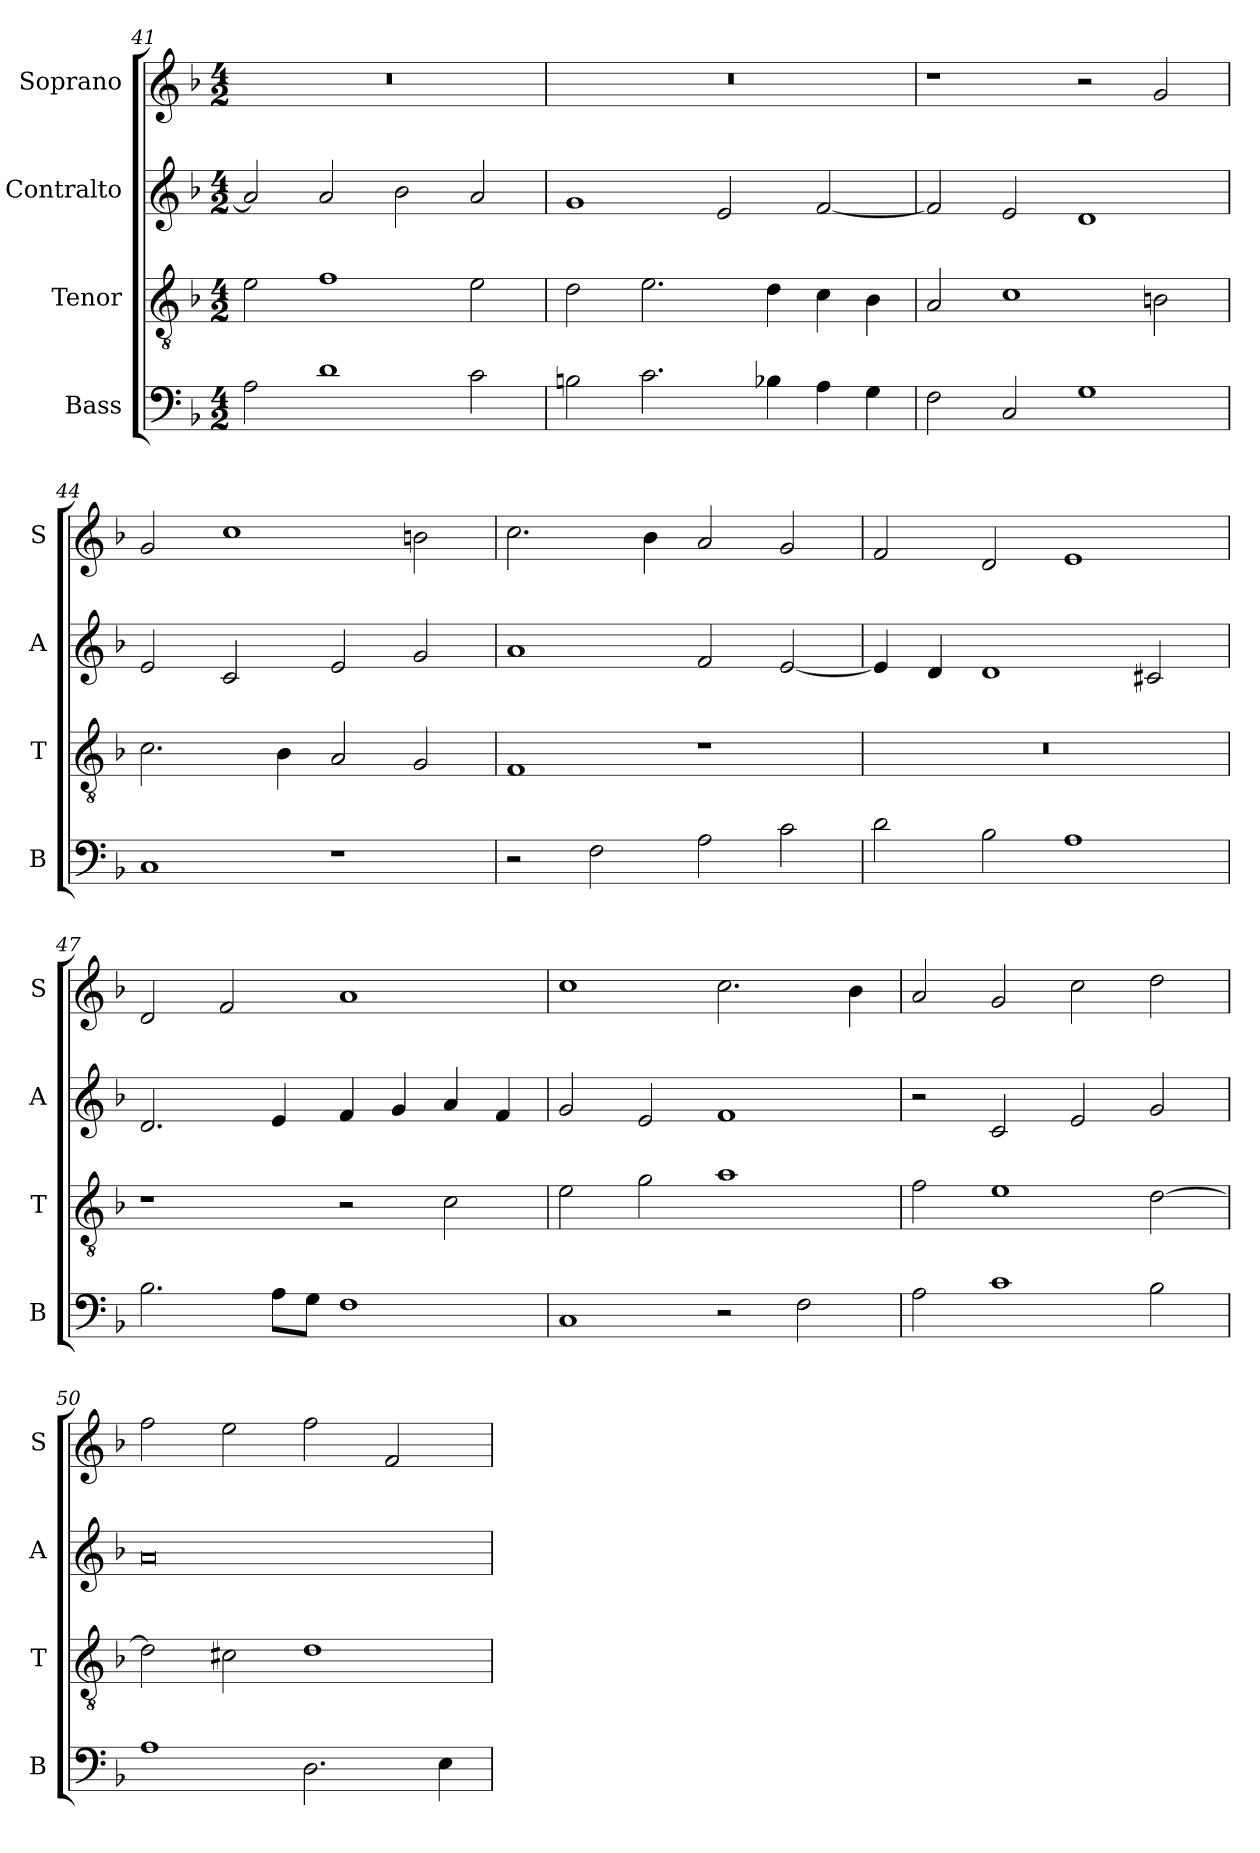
**kern	**kern	**kern	**kern
*part4	*part3	*part2	*part1
*staff4	*staff3	*staff2	*staff1
*I"Bass	*I"Tenor	*I"Contralto	*I"Soprano
*I'B	*I'T	*I'A	*I'S
*clefF4	*clefGv2	*clefG2	*clefG2
*k[b-]	*k[b-]	*k[b-]	*k[b-]
*G:dor	*G:dor	*G:dor	*G:dor
*M4/2	*M4/2	*M4/2	*M4/2
=41	=41	=41	=41
2A	2e	2a]	0r
1d	1f	2a	.
.	.	2b-	.
2c	2e	2a	.
=42	=42	=42	=42
2Bn	2d	1g	0r
2.c	2.e	.	.
.	.	2e	.
4B-X	4d	.	.
4A	4c	[2f	.
4G	4B-	.	.
=43	=43	=43	=43
2F	2A	2f]	1r
2C	1c	2e	.
1G	.	1d	2r
.	2Bn	.	2g
=44	=44	=44	=44
1C	2.c	2e	2g
.	.	2c	1cc
.	4B-	.	.
1r	2A	2e	.
.	2G	2g	2bn
=45	=45	=45	=45
2r	1F	1a	2.cc
2F	.	.	.
.	.	.	4b-
2A	1r	2f	2a
2c	.	[2e	2g
=46	=46	=46	=46
2d	0r	4e]	2f
.	.	4d	.
2B-	.	1d	2d
1A	.	.	1e
.	.	2c#X	.
=47	=47	=47	=47
2.B-	1r	2.d	2d
.	.	.	2f
8A\L	.	4e	.
8G\J	.	.	.
1F	2r	4f	1a
.	.	4g	.
.	2c	4a	.
.	.	4f	.
=48	=48	=48	=48
1C	2e	2g	1cc
.	2g	2e	.
2r	1a	1f	2.cc
2F	.	.	.
.	.	.	4b-
=49	=49	=49	=49
2A	2f	2r	2a
1c	1e	2c	2g
.	.	2e	2cc
2B-	[2d	2g	2dd
=50	=50	=50	=50
1A	2d]	0a	2ff
.	2c#X	.	2ee
2.D	1d	.	2ff
.	.	.	2f
4E	.	.	.
=	=	=	=
*-	*-	*-	*-
